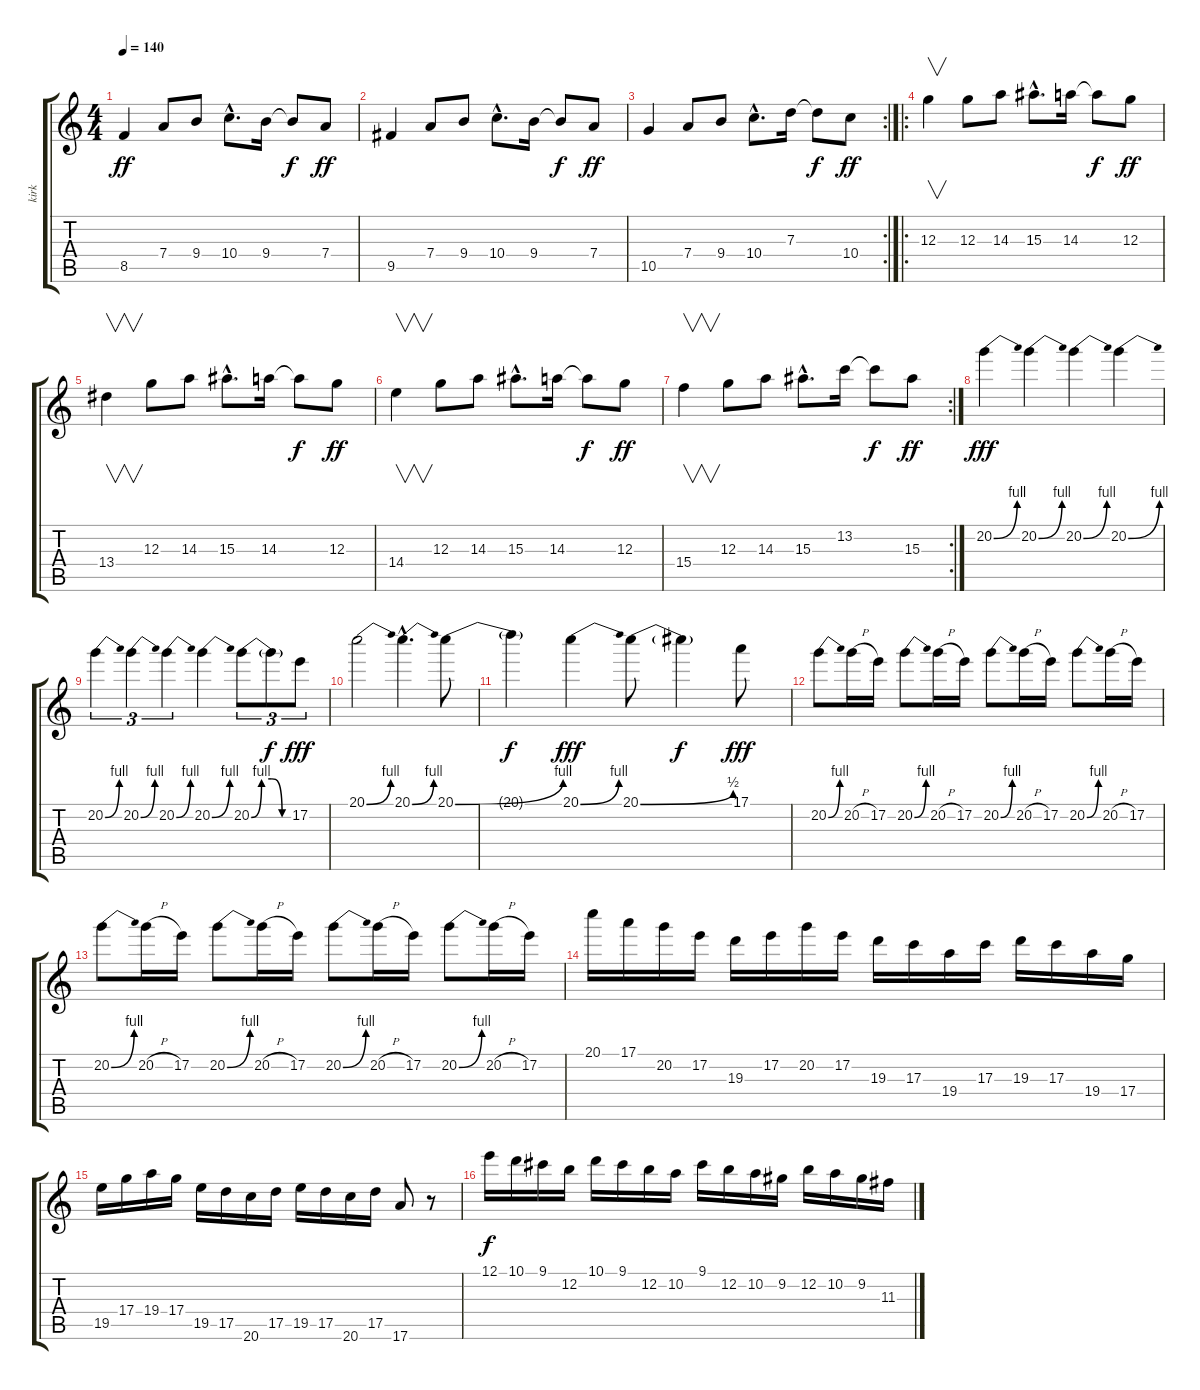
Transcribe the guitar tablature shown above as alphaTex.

\track ("kirk" "kirk") {instrument overdrivenguitar}
\staff {score tabs}
\tuning (E4 B3 G3 D3 A2 E2) {hide}
\ts (4 4)
\tempo 140
\clef g2
\ks c
8.5.4{dy ff} 7.4.8 9.4.8 10.4{hac}.8{d} 9.4.16 9.4{t}.8{dy f} 7.4.8{dy ff} |
9.5.4 7.4.8 9.4.8 10.4{hac}.8{d} 9.4.16 9.4{t}.8{dy f} 7.4.8{dy ff} |
\rc 2
10.5.4 7.4.8 9.4.8 10.4{hac}.8{d} 7.3.16 7.3{t}.8{dy f} 10.4.8{dy ff} |
\ro
12.3.4{v volume 16} 12.3.8 14.3.8 15.3{hac}.8{d} 14.3.16 14.3{t}.8{dy f} 12.3.8{dy ff} |
13.4.4{v} 12.3.8 14.3.8 15.3{hac}.8{d} 14.3.16 14.3{t}.8{dy f} 12.3.8{dy ff} |
14.4.4{v} 12.3.8 14.3.8 15.3{hac}.8{d} 14.3.16 14.3{t}.8{dy f} 12.3.8{dy ff} |
\rc 2
15.4.4{v} 12.3.8 14.3.8 15.3{hac}.8{d} 13.2.16 13.2{t}.8{dy f} 15.3.8{dy ff} |
20.2{be (bend 0 0 60 4)}.4{dy fff} 20.2{be (bend 0 0 60 4)}.4 20.2{be (bend 0 0 60 4)}.4 20.2{be (bend 0 0 60 4)}.4 |
20.2{be (bend 0 0 60 4)}.4{tu (3 2)} 20.2{be (bend 0 0 60 4)}.4{tu (3 2)} 20.2{be (bend 0 0 60 4)}.4{tu (3 2)} 20.2{be (bend 0 0 60 4)}.4 20.2{be (custom 0 0 15 4 30 4 45 0 60 0)}.8{tu (3 2)} 20.2{t}.8{tu (3 2) dy f} 17.2.8{tu (3 2) dy fff} |
20.1{be (bend 0 0 60 4)}.2 20.1{be (bend 0 0 60 4) hac}.4{d} 20.1{be (bend 0 0 60 4)}.8 |
20.1{t}.4{dy f} 20.1{be (bend 0 0 60 4)}.4{dy fff} 20.1{be (bend 0 0 60 2)}.8 20.1{t}.4{dy f} 17.1.8{dy fff} |
20.2{be (bend 0 0 60 4)}.8 20.2{h}.16 17.2.16 20.2{be (bend 0 0 60 4)}.8 20.2{h}.16 17.2.16 20.2{be (bend 0 0 60 4)}.8 20.2{h}.16 17.2.16 20.2{be (bend 0 0 60 4)}.8 20.2{h}.16 17.2.16 |
20.2{be (bend 0 0 60 4)}.8 20.2{h}.16 17.2.16 20.2{be (bend 0 0 60 4)}.8 20.2{h}.16 17.2.16 20.2{be (bend 0 0 60 4)}.8 20.2{h}.16 17.2.16 20.2{be (bend 0 0 60 4)}.8 20.2{h}.16 17.2.16 |
20.1.16 17.1.16 20.2.16 17.2.16 19.3.16 17.2.16 20.2.16 17.2.16 19.3.16 17.3.16 19.4.16 17.3.16 19.3.16 17.3.16 19.4.16 17.4.16 |
19.5.16 17.4.16 19.4.16 17.4.16 19.5.16 17.5.16 20.6.16 17.5.16 19.5.16 17.5.16 20.6.16 17.5.16 17.6.8 r.8 |
12.1.16{dy f} 10.1.16 9.1.16 12.2.16 10.1.16 9.1.16 12.2.16 10.2.16 9.1.16 12.2.16 10.2.16 9.2.16 12.2.16 10.2.16 9.2.16 11.3.16
